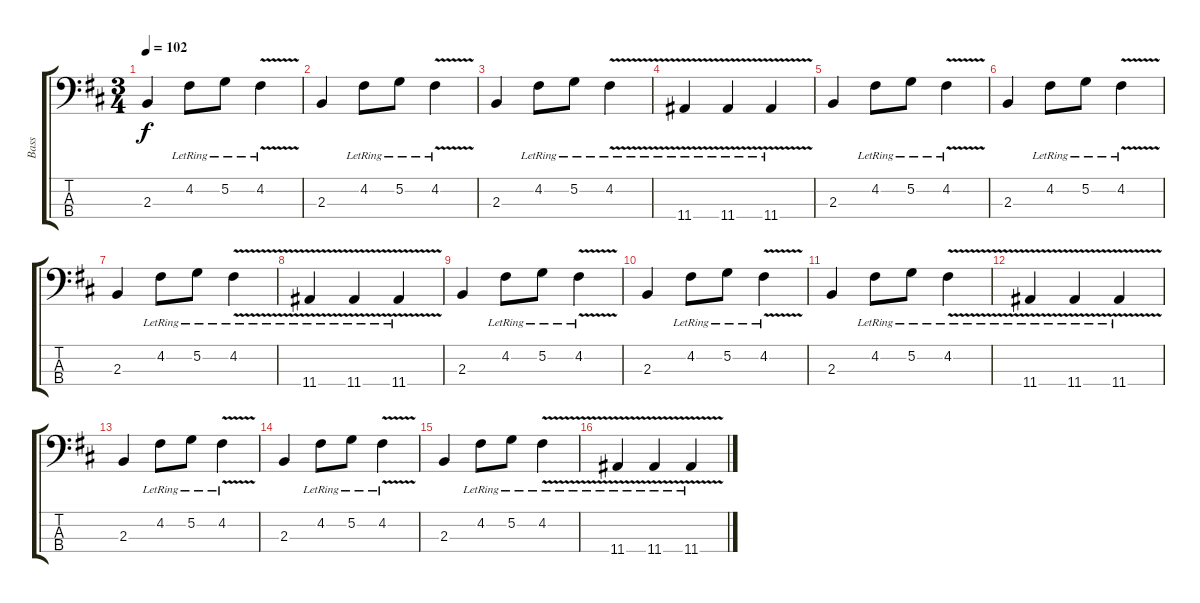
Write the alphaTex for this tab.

\track ("Bass" "Bass") {instrument acousticbass}
\staff {score tabs}
\tuning (G2 D2 A1 B0) {hide}
\ts (3 4)
\tempo 102
\clef f4
\ks d
2.3.4{dy f} 4.2{lr}.8 5.2{lr}.8 4.2{v lr}.4 |
2.3.4 4.2{lr}.8 5.2{lr}.8 4.2{v lr}.4 |
2.3.4 4.2{lr}.8 5.2{lr}.8 4.2{v lr}.4 |
11.4{v lr}.4 11.4{v lr}.4 11.4{v lr}.4 |
2.3.4 4.2{lr}.8 5.2{lr}.8 4.2{v lr}.4 |
2.3.4 4.2{lr}.8 5.2{lr}.8 4.2{v lr}.4 |
2.3.4 4.2{lr}.8 5.2{lr}.8 4.2{v lr}.4 |
11.4{v lr}.4 11.4{v lr}.4 11.4{v lr}.4 |
2.3.4 4.2{lr}.8 5.2{lr}.8 4.2{v lr}.4 |
2.3.4 4.2{lr}.8 5.2{lr}.8 4.2{v lr}.4 |
2.3.4 4.2{lr}.8 5.2{lr}.8 4.2{v lr}.4 |
11.4{v lr}.4 11.4{v lr}.4 11.4{v lr}.4 |
2.3.4 4.2{lr}.8 5.2{lr}.8 4.2{v lr}.4 |
2.3.4 4.2{lr}.8 5.2{lr}.8 4.2{v lr}.4 |
2.3.4 4.2{lr}.8 5.2{lr}.8 4.2{v lr}.4 |
11.4{v lr}.4 11.4{v lr}.4 11.4{v lr}.4
